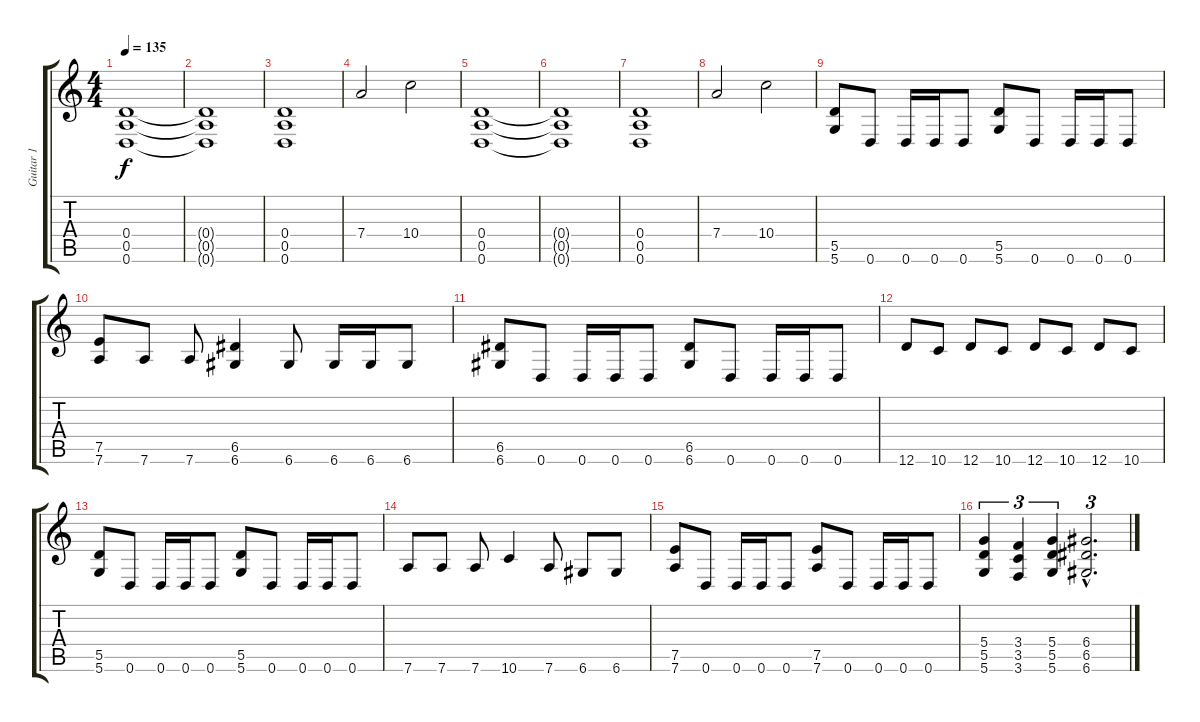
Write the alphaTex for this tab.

\track ("Guitar 1" "Guitar 1") {instrument distortionguitar}
\staff {score tabs}
\tuning (E4 B3 G3 D3 A2 D2) {hide}
\ts (4 4)
\tempo 135
\clef g2
\ks c
(0.4 0.5 0.6).1{dy f instrument distortionguitar} |
(0.4{t} 0.5{t} 0.6{t}).1 |
(0.4 0.5 0.6).1 |
7.4.2 10.4.2 |
(0.4 0.5 0.6).1 |
(0.4{t} 0.5{t} 0.6{t}).1 |
(0.4 0.5 0.6).1 |
7.4.2 10.4.2 |
(5.5 5.6).8 0.6.8 0.6.16 0.6.16 0.6.8 (5.5 5.6).8 0.6.8 0.6.16 0.6.16 0.6.8 |
(7.5 7.6).8 7.6.8 7.6.8 (6.5 6.6).4 6.6.8 6.6.16 6.6.16 6.6.8 |
(6.5 6.6).8 0.6.8 0.6.16 0.6.16 0.6.8 (6.5 6.6).8 0.6.8 0.6.16 0.6.16 0.6.8 |
12.6.8 10.6.8 12.6.8 10.6.8 12.6.8 10.6.8 12.6.8 10.6.8 |
(5.5 5.6).8 0.6.8 0.6.16 0.6.16 0.6.8 (5.5 5.6).8 0.6.8 0.6.16 0.6.16 0.6.8 |
7.6.8 7.6.8 7.6.8 10.6.4 7.6.8 6.6.8 6.6.8 |
(7.5 7.6).8 0.6.8 0.6.16 0.6.16 0.6.8 (7.5 7.6).8 0.6.8 0.6.16 0.6.16 0.6.8 |
(5.4 5.5 5.6).4{tu (3 2)} (3.4 3.5 3.6).4{tu (3 2)} (5.4 5.5 5.6).4{tu (3 2)} (6.4{hac} 6.5{hac} 6.6{hac}).2{d tu (3 2)}
